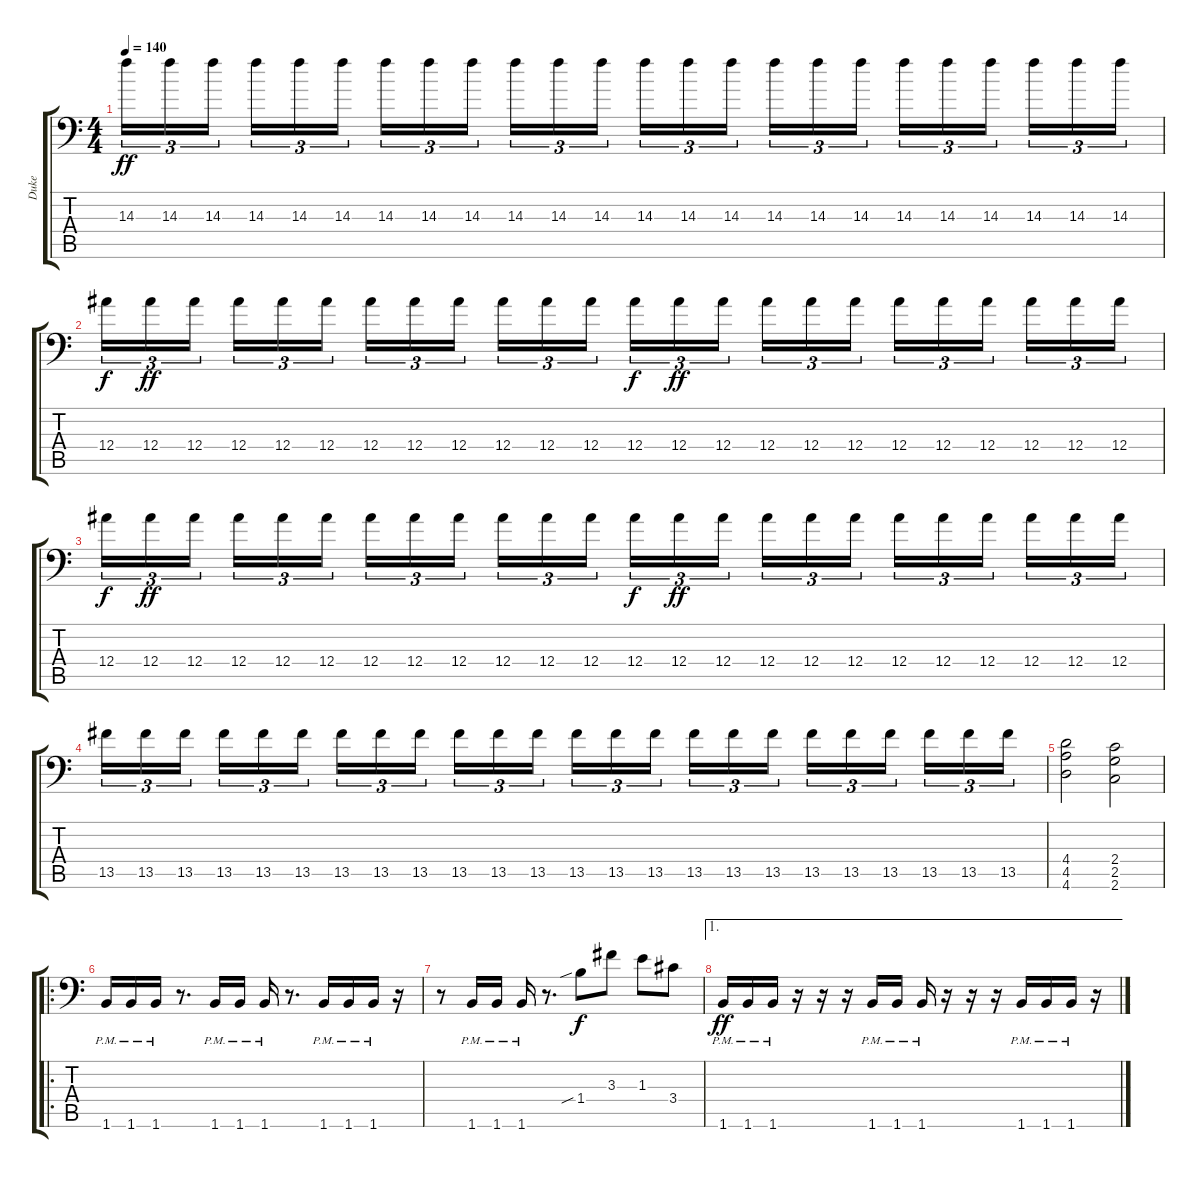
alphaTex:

\track ("Duke" "Duke") {instrument overdrivenguitar}
\staff {score tabs}
\tuning (C4 G3 Eb3 Bb2 F2 Bb1) {hide}
\ts (4 4)
\tempo 140
\clef f4
\ks c
14.3.16{tu (3 2) dy ff} 14.3.16{tu (3 2)} 14.3.16{tu (3 2) beam splitsecondary} 14.3.16{tu (3 2)} 14.3.16{tu (3 2)} 14.3.16{tu (3 2)} 14.3.16{tu (3 2)} 14.3.16{tu (3 2)} 14.3.16{tu (3 2) beam splitsecondary} 14.3.16{tu (3 2)} 14.3.16{tu (3 2)} 14.3.16{tu (3 2)} 14.3.16{tu (3 2)} 14.3.16{tu (3 2)} 14.3.16{tu (3 2) beam splitsecondary} 14.3.16{tu (3 2)} 14.3.16{tu (3 2)} 14.3.16{tu (3 2)} 14.3.16{tu (3 2)} 14.3.16{tu (3 2)} 14.3.16{tu (3 2) beam splitsecondary} 14.3.16{tu (3 2)} 14.3.16{tu (3 2)} 14.3.16{tu (3 2)} |
12.4.16{tu (3 2) dy f} 12.4.16{tu (3 2) dy ff} 12.4.16{tu (3 2) beam splitsecondary} 12.4.16{tu (3 2)} 12.4.16{tu (3 2)} 12.4.16{tu (3 2)} 12.4.16{tu (3 2)} 12.4.16{tu (3 2)} 12.4.16{tu (3 2) beam splitsecondary} 12.4.16{tu (3 2)} 12.4.16{tu (3 2)} 12.4.16{tu (3 2)} 12.4.16{tu (3 2) dy f} 12.4.16{tu (3 2) dy ff} 12.4.16{tu (3 2) beam splitsecondary} 12.4.16{tu (3 2)} 12.4.16{tu (3 2)} 12.4.16{tu (3 2)} 12.4.16{tu (3 2)} 12.4.16{tu (3 2)} 12.4.16{tu (3 2) beam splitsecondary} 12.4.16{tu (3 2)} 12.4.16{tu (3 2)} 12.4.16{tu (3 2)} |
12.4.16{tu (3 2) dy f} 12.4.16{tu (3 2) dy ff} 12.4.16{tu (3 2) beam splitsecondary} 12.4.16{tu (3 2)} 12.4.16{tu (3 2)} 12.4.16{tu (3 2)} 12.4.16{tu (3 2)} 12.4.16{tu (3 2)} 12.4.16{tu (3 2) beam splitsecondary} 12.4.16{tu (3 2)} 12.4.16{tu (3 2)} 12.4.16{tu (3 2)} 12.4.16{tu (3 2) dy f} 12.4.16{tu (3 2) dy ff} 12.4.16{tu (3 2) beam splitsecondary} 12.4.16{tu (3 2)} 12.4.16{tu (3 2)} 12.4.16{tu (3 2)} 12.4.16{tu (3 2)} 12.4.16{tu (3 2)} 12.4.16{tu (3 2) beam splitsecondary} 12.4.16{tu (3 2)} 12.4.16{tu (3 2)} 12.4.16{tu (3 2)} |
13.5.16{tu (3 2)} 13.5.16{tu (3 2)} 13.5.16{tu (3 2) beam splitsecondary} 13.5.16{tu (3 2)} 13.5.16{tu (3 2)} 13.5.16{tu (3 2)} 13.5.16{tu (3 2)} 13.5.16{tu (3 2)} 13.5.16{tu (3 2) beam splitsecondary} 13.5.16{tu (3 2)} 13.5.16{tu (3 2)} 13.5.16{tu (3 2)} 13.5.16{tu (3 2)} 13.5.16{tu (3 2)} 13.5.16{tu (3 2) beam splitsecondary} 13.5.16{tu (3 2)} 13.5.16{tu (3 2)} 13.5.16{tu (3 2)} 13.5.16{tu (3 2)} 13.5.16{tu (3 2)} 13.5.16{tu (3 2) beam splitsecondary} 13.5.16{tu (3 2)} 13.5.16{tu (3 2)} 13.5.16{tu (3 2)} |
(4.4 4.5 4.6).2 (2.4 2.5 2.6).2 |
\ro
1.6{pm}.16{balance 16} 1.6{pm}.16 1.6{pm}.16 r.8{d} 1.6{pm}.16 1.6{pm}.16 1.6{pm}.16 r.8{d} 1.6{pm}.16 1.6{pm}.16 1.6{pm}.16 r.16 |
r.8 1.6{pm}.16 1.6{pm}.16 1.6{pm}.16 r.8{d} 1.4{sib}.8{dy f} 3.3.8 1.3.8 3.4.8 |
\ae 1
1.6{pm}.16{dy ff} 1.6{pm}.16 1.6{pm}.16 r.16 r.16 r.16 1.6{pm}.16 1.6{pm}.16 1.6{pm}.16 r.16 r.16 r.16 1.6{pm}.16 1.6{pm}.16 1.6{pm}.16 r.16
